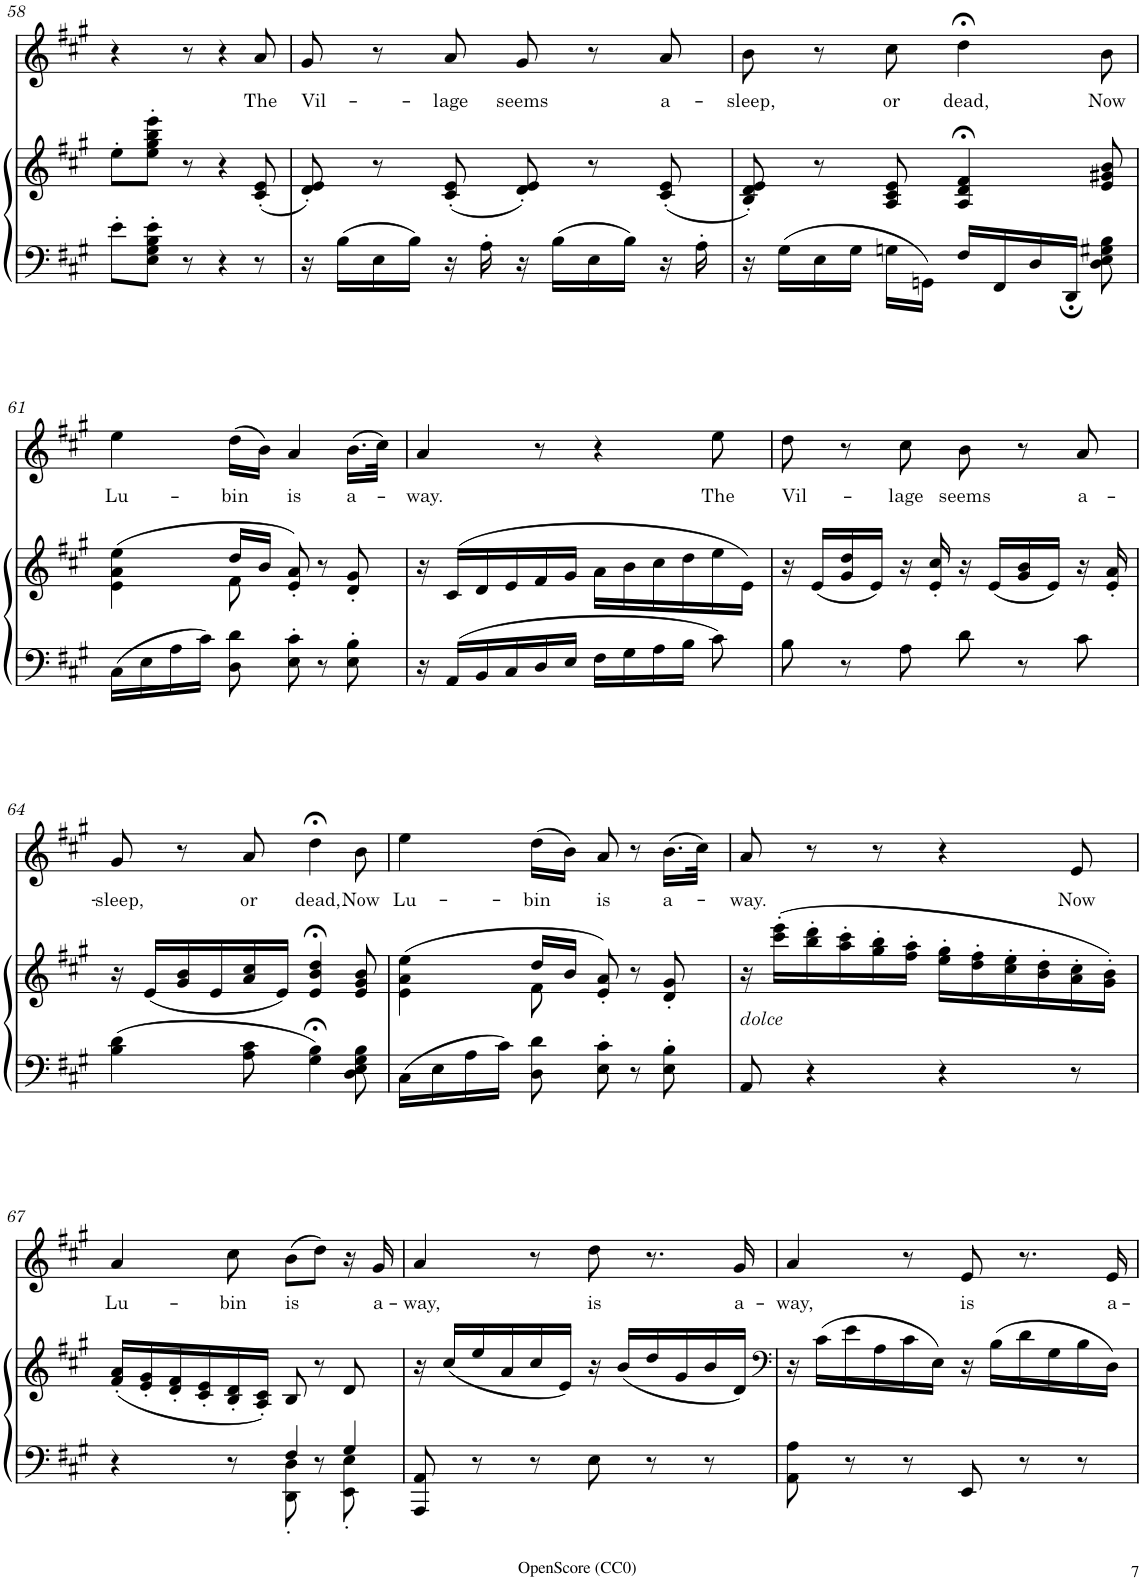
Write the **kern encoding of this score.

**kern	**kern	**kern	**text
*part2	*part2	*part1	*part1
*staff3	*staff2	*staff1	*staff1
*I"Piano	*	*I"Voice	*
*I'Pno	*	*	*
!!LO:PB:g=z
*clefF4	*clefG2	*clefG2	*
*k[f#c#g#]	*k[f#c#g#]	*k[f#c#g#]	*
*M6/8	*M6/8	*M6/8	*
=58	=58	=58	=58
8e'\L	8ee'\L	4r	.
8E\' 8G#\' 8B\' 8e\'J	8ee\' 8gg#\' 8bb\' 8eee\'J	.	.
8r	8r	8r	.
4r	4r	4r	.
!	!	!	!LO:LY:b
8r	(8c#/' 8e/'	8a/	The
=59	=59	=59	=59
!	!	!	!LO:LY:b
16r	8d/' 8e/')	8g#/	Vil-
16B\LL	.	.	.
16E\	8r	8r	.
16B\JJ	.	.	.
!	!	!	!LO:LY:b
16r	(8c#/' 8e/'	8a/	-lage
16A'\	.	.	.
!	!	!	!LO:LY:b
16r	8d/' 8e/')	8g#/	seems
16B\LL	.	.	.
16E\	8r	8r	.
16B\JJ	.	.	.
!	!	!	!LO:LY:b
16r	(8c#/' 8e/'	8a/	a-
16A'\	.	.	.
=60	=60	=60	=60
!	!	!	!LO:LY:b
16r	8B/' 8d/' 8e/')	8b\	-sleep,
16G#\LL	.	.	.
16E\	8r	8r	.
16G#\JJ	.	.	.
!	!	!	!LO:LY:b
16Gn\LL	8A/ 8c#/ 8e/	8cc#\	or
16GGn\JJ	.	.	.
!	!	!	!LO:LY:b
16F#/LL	4A/;< 4d/;< 4f#/;<	4dd;<\	dead,
16FF#/	.	.	.
16D/	.	.	.
16DD;/JJ	.	.	.
!	!	!	!LO:LY:b
8D\ 8E\ 8G#X\ 8B\	8e/ 8g#X/ 8b/	8b\	Now
!!LO:LB:g=z
=61	=61	=61	=61
*	*^	*	*
!	!	!	!	!LO:LY:b
16C#\LL	(4e\ 4a\ 4ee\	4ryy	4ee\	Lu-
16E\	.	.	.	.
16A\	.	.	.	.
16c#\JJ	.	.	.	.
!	!	!	!	!LO:LY:b
8D\ 8d\	16dd/LL	8f#\	(16dd\LL	-bin
.	16b/JJ	.	16b\JJ)	.
!	!	!	!	!LO:LY:b
8E\' 8c#\'	8e/' 8a/')	4.ryy	4a/	is
8r	8r	.	.	.
!	!	!	!	!LO:LY:b
8E\' 8B\'	8d/' 8g#/'	.	(16.b\LL	a-
.	.	.	32cc#\JJk)	.
*	*v	*v	*	*
=62	=62	=62	=62
!	!	!	!LO:LY:b
16r	16r	4a/	-way.
16AA/LL	(16c#/LL	.	.
16BB/	16d/	.	.
16C#/	16e/	.	.
16D/	16f#/	8r	.
16E/JJ	16g#/JJ	.	.
16F#\LL	16a\LL	4r	.
16G#\	16b\	.	.
16A\	16cc#\	.	.
16B\JJ	16dd\	.	.
!	!	!	!LO:LY:b
8c#\	16ee\	8ee\	The
.	16e\JJ)	.	.
=63	=63	=63	=63
!	!	!	!LO:LY:b
8B\	16r	8dd\	Vil-
.	(16e/LL	.	.
8r	16g#/ 16dd/	8r	.
.	16e/JJ)	.	.
!	!	!	!LO:LY:b
8A\	16r	8cc#\	-lage
.	16e/' 16cc#/'	.	.
!	!	!	!LO:LY:b
8d\	16r	8b\	seems
.	(16e/LL	.	.
8r	16g#/ 16b/	8r	.
.	16e/JJ)	.	.
!	!	!	!LO:LY:b
8c#\	16r	8a/	a-
.	16e/' 16a/'	.	.
!!LO:LB:g=z
=64	=64	=64	=64
!	!	!	!LO:LY:b
4B\ 4d\	16r	8g#/	-sleep,
.	(16e/LL	.	.
.	16g#/ 16b/	8r	.
.	16e/	.	.
!	!	!	!LO:LY:b
8A\ 8c#\	16a/ 16cc#/	8a/	or
.	16e/JJ)	.	.
!	!	!	!LO:LY:b
4G#\;< 4B\;<	4e/;< 4b/;< 4dd/;<	4dd;<\	dead,
!	!	!	!LO:LY:b
8D\ 8E\ 8G#\ 8B\	8e/ 8g#/ 8b/	8b\	Now
=65	=65	=65	=65
*	*^	*	*
!	!	!	!	!LO:LY:b
16C#\LL	(4e\ 4a\ 4ee\	4ryy	4ee\	Lu-
16E\	.	.	.	.
16A\	.	.	.	.
16c#\JJ	.	.	.	.
!	!	!	!	!LO:LY:b
8D\ 8d\	16dd/LL	8f#\	(16dd\LL	-bin
.	16b/JJ	.	16b\JJ)	.
!	!	!	!	!LO:LY:b
8E\' 8c#\'	8e/' 8a/')	4.ryy	8a/	is
8r	8r	.	8r	.
!	!	!	!	!LO:LY:b
8E\' 8B\'	8d/' 8g#/'	.	(16.b\LL	a-
.	.	.	32cc#\JJk)	.
*	*v	*v	*	*
=66	=66	=66	=66
!	!LO:TX:b:i:t=dolce	!	!
!	!	!	!LO:LY:b
8AA/	16r	8a/	-way.
.	(16ccc#\' 16eee\'LL	.	.
4r	16bb\' 16ddd\'	8r	.
.	16aa\' 16ccc#\'	.	.
.	16gg#\' 16bb\'	8r	.
.	16ff#\' 16aa\'JJ	.	.
4r	16ee\' 16gg#\'LL	4r	.
.	16dd\' 16ff#\'	.	.
.	16cc#\' 16ee\'	.	.
.	16b\' 16dd\'	.	.
!	!	!	!LO:LY:b
8r	16a\' 16cc#\'	8e/	Now
.	16g#\' 16b\'JJ)	.	.
!!LO:LB:g=z
=67	=67	=67	=67
*^	*	*	*
!	!	!	!	!LO:LY:b
4r	4.ryy	(16f#/' 16a/'LL	4a/	Lu-
.	.	16e/' 16g#/'	.	.
.	.	16d/' 16f#/'	.	.
.	.	16c#/' 16e/'	.	.
!	!	!	!	!LO:LY:b
8r	.	16B/' 16d/'	8cc#\	-bin
.	.	16A/' 16c#/'JJ)	.	.
!	!	!	!	!LO:LY:b
8F#/	8DD\' 8D\'	8B/	(8b\L	is
8r	8ryy	8r	8dd\J)	.
8G#/	8EE\' 8E\'	8d/	16r	.
!	!	!	!	!LO:LY:b
.	.	.	16g#/	a-
*v	*v	*	*	*
=68	=68	=68	=68
!	!	!	!LO:LY:b
8AAA/ 8AA/	16r	4a/	-way,
.	(16cc#/LL	.	.
8r	16ee/	.	.
.	16a/	.	.
8r	16cc#/	8r	.
.	16e/JJ)	.	.
!	!	!	!LO:LY:b
8E\	16r	8dd\	is
.	(16b/LL	.	.
8r	16dd/	8.r	.
.	16g#/	.	.
8r	16b/	.	.
!	!	!	!LO:LY:b
.	16d/JJ)	16g#/	a-
=69	=69	=69	=69
*	*clefF4	*	*
!	!	!	!LO:LY:b
8AA\ 8A\	16r	4a/	-way,
.	(16c#\LL	.	.
8r	16e\	.	.
.	16A\	.	.
8r	16c#\	8r	.
.	16E\JJ)	.	.
!	!	!	!LO:LY:b
8EE/	16r	8e/	is
.	(16B\LL	.	.
8r	16d\	8.r	.
.	16G#\	.	.
8r	16B\	.	.
!	!	!	!LO:LY:b
.	16D\JJ)	16e/	a-
=	=	=	=
*-	*-	*-	*-
